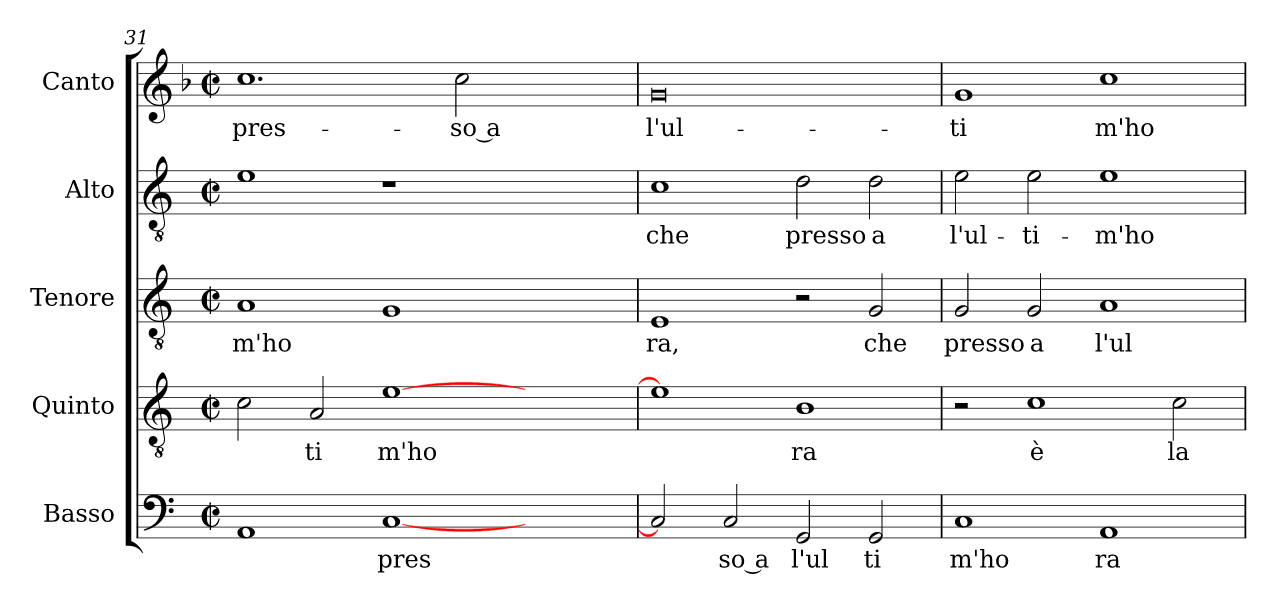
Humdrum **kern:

**kern	**text	**kern	**text	**kern	**text	**kern	**text	**kern	**text
*part5	*part5	*part4	*part4	*part3	*part3	*part2	*part2	*part1	*part1
*staff5	*staff5	*staff4	*staff4	*staff3	*staff3	*staff2	*staff2	*staff1	*staff1
*I"Basso	*	*I"Quinto	*	*I"Tenore	*	*I"Alto	*	*I"Canto	*
*clefF4	*	*clefGv2	*	*clefGv2	*	*clefGv2	*	*clefG2	*
*	*	*k[]	*	*	*	*	*	*k[b-]	*
*	*	*C:	*	*	*	*	*	*F:	*
*M2/2	*	*M2/2	*	*M2/2	*	*M2/2	*	*M2/2	*
*met(c|)	*	*met(c|)	*	*met(c|)	*	*met(c|)	*	*met(c|)	*
=31	=31	=31	=31	=31	=31	=31	=31	=31	=31
!	!	!	!	!	!LO:LY:b	!	!	!	!LO:LY:b:cj
1AA	.	2c\	.	1A	m'ho	1e	.	1.cc	pres-
!	!	!	!LO:LY:b:cj	!	!	!	!	!	!
.	.	2A/	ti	.	.	.	.	.	.
!	!LO:LY:b	!	!LO:LY:b	!	!	!LO:N:vis=1	!	!	!
[<1C	pres	[>1e	m'ho	1G	.	0r	.	.	.
!	!	!	!	!	!	!	!	!	!LO:LY:b:rj
.	.	.	.	.	.	.	.	2cc\	-so a
1ryy	.	1ryy	.	1ryy	.	.	.	1ryy	.
=32	=32	=32	=32	=32	=32	=32	=32	=32	=32
!	!	!	!	!	!LO:LY:b:cj	!	!LO:LY:b:cj	!	!LO:LY:b:cj
2C/]	.	1e]	.	1E	ra,	1c	che	0g	l'ul-
!	!LO:LY:b:rj	!	!	!	!	!	!	!	!
2C/	so a	.	.	.	.	.	.	.	.
!	!LO:LY:b:cj	!	!LO:LY:b:cj	!	!	!	!LO:LY:b:cj	!	!
2GG/	l'ul	1B	ra	2r	.	2d\	presso	.	.
!	!LO:LY:b:cj	!	!	!	!LO:LY:b:cj	!	!LO:LY:b	!	!
2GG/	ti	.	.	2G/	che	2d\	a	.	.
!!LO:LB:g=z
=33	=33	=33	=33	=33	=33	=33	=33	=33	=33
*	*	*	*	*	*	*	*	*k[]	*
*	*	*	*	*	*	*	*	*C:	*
!	!LO:LY:b:cj	!	!	!	!LO:LY:b:cj	!	!LO:LY:b:cj	!	!LO:LY:b:cj
1C	m'ho	2r	.	2G/	presso	2e\	l'ul-	1g	-ti
!	!	!	!LO:LY:b:cj	!	!LO:LY:b	!	!LO:LY:b:cj	!	!
.	.	1c	è	2G/	a	2e\	-ti-	.	.
!	!LO:LY:b:cj	!	!	!	!LO:LY:b:cj	!	!LO:LY:b:cj	!	!LO:LY:b:cj
1AA	ra	.	.	1A	l'ul	1e	-m'ho-	1cc	m'ho
!	!	!	!LO:LY:b:cj	!	!	!	!	!	!
.	.	2c\	la	.	.	.	.	.	.
=	=	=	=	=	=	=	=	=	=
*-	*-	*-	*-	*-	*-	*-	*-	*-	*-
